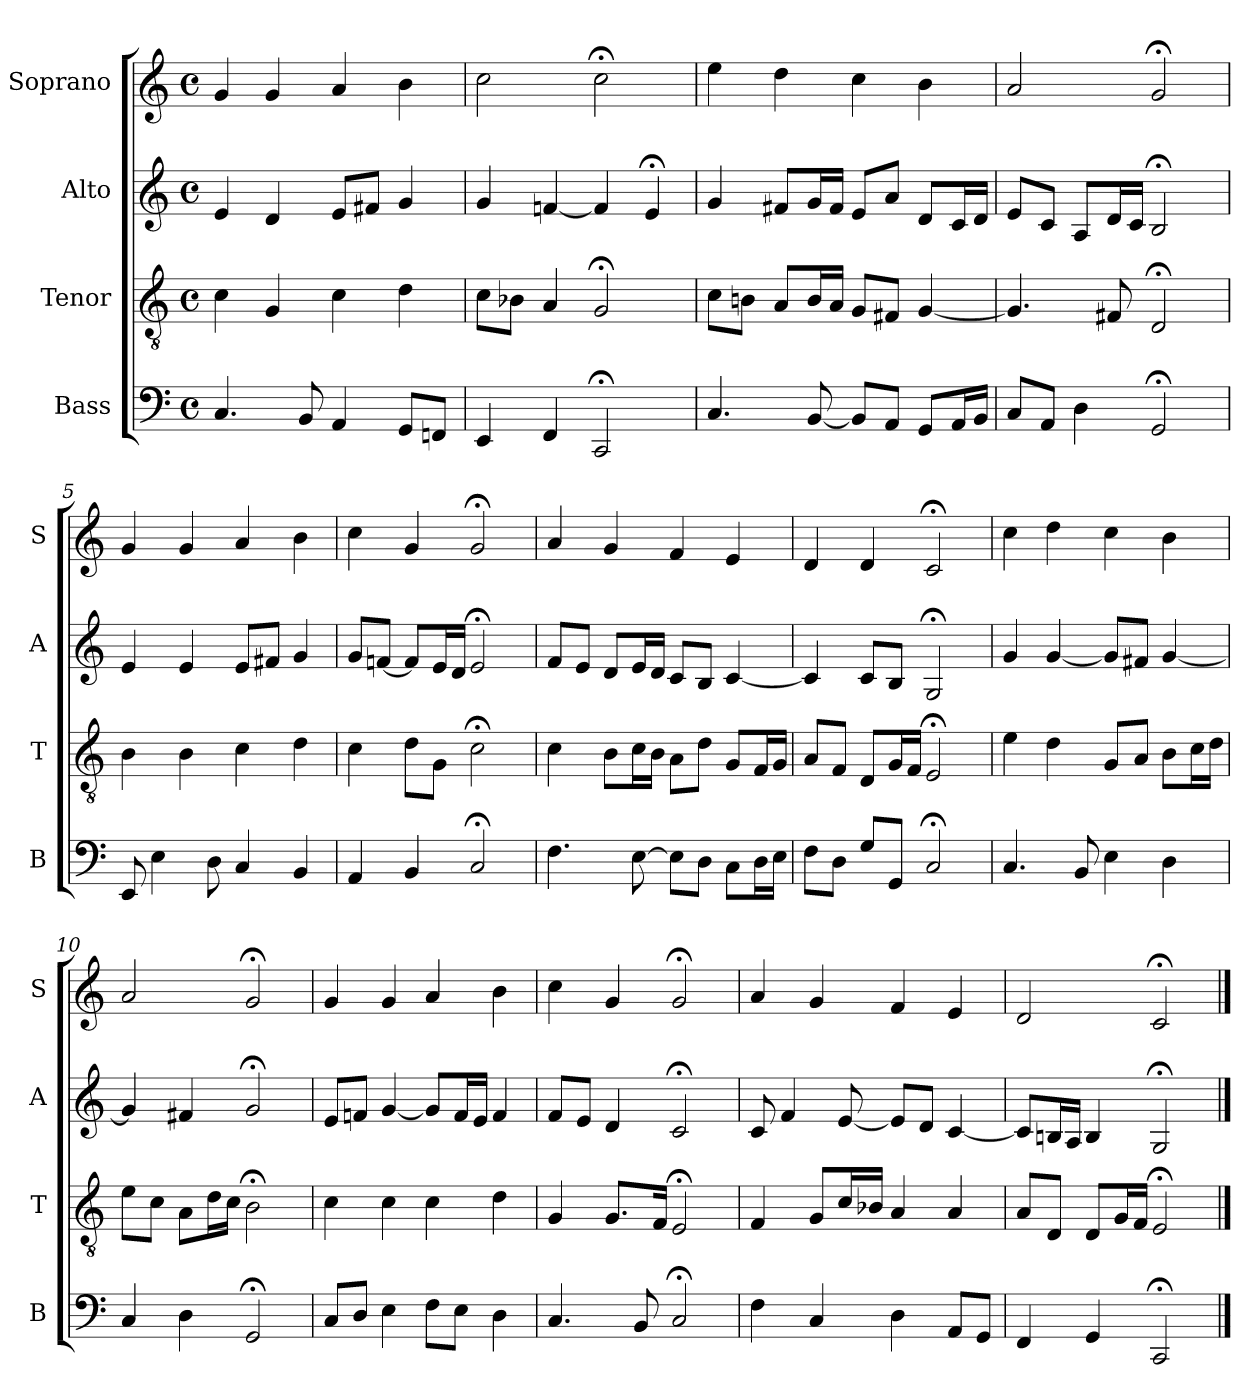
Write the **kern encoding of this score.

**kern	**kern	**kern	**kern
*part4	*part3	*part2	*part1
*staff4	*staff3	*staff2	*staff1
*I"Bass	*I"Tenor	*I"Alto	*I"Soprano
*I'B	*I'T	*I'A	*I'S
*clefF4	*clefGv2	*clefG2	*clefG2
*k[]	*k[]	*k[]	*k[]
*C:	*C:	*C:	*C:
*M4/4	*M4/4	*M4/4	*M4/4
*met(c)	*met(c)	*met(c)	*met(c)
*MM100	*MM100	*MM100	*MM100
=1	=1	=1	=1
4.C	4c	4e	4g
.	4G	4d	4g
8BB	.	.	.
4AA	4c	8eL	4a
.	.	8f#XJ	.
8GGL	4d	4g	4b
8FFnJ	.	.	.
=2	=2	=2	=2
4EE	8cL	4g	2cc
.	8B-XJ	.	.
4FF	4A	[4fn	.
2CC;<	2G;<i	4f]	2cc;<
.	.	4e;<i	.
=3	=3	=3	=3
4.C	8ciL	4gi	4ee
.	8BnJ	.	.
.	8AL	8f#XL	4dd
[8BB	16BL	16gL	.
.	16AJJ	16f#JJ	.
8BBL]	8GL	8eL	4cc
8AAJ	8F#XJ	8aJ	.
8GGL	[4G	8dL	4b
16AAL	.	16cL	.
16BBJJ	.	16dJJ	.
=4	=4	=4	=4
8CL	4.G]	8eL	2a
8AAJ	.	8cJ	.
4D	.	8AL	.
.	8F#X	16dL	.
.	.	16cJJ	.
2GG;<	2D;<	2B;<	2g;<
=5	=5	=5	=5
8EE	4B	4e	4g
4E	.	.	.
.	4B	4e	4g
8D	.	.	.
4C	4c	8eL	4a
.	.	8f#XJ	.
4BB	4d	4g	4b
=6	=6	=6	=6
4AA	4c	8gL	4cc
.	.	[8fnJ	.
4BB	8dL	8fL]	4g
.	8GJ	16eL	.
.	.	16dJJ	.
2C;<	2c;<	2e;<	2g;<
=7	=7	=7	=7
4.F	4c	8fL	4a
.	.	8eJ	.
.	8BL	8dL	4g
[8E	16cL	16eL	.
.	16BJJ	16dJJ	.
8EL]	8AL	8cL	4f
8DJ	8dJ	8BJ	.
8CL	8GL	[4c	4e
16DL	16FL	.	.
16EJJ	16GJJ	.	.
=8	=8	=8	=8
8FL	8AL	4c]	4d
8DJ	8FJ	.	.
8GL	8DL	8cL	4d
8GGJ	16GL	8BJ	.
.	16FJJ	.	.
2C;<	2E;<	2G;<	2c;<
=9	=9	=9	=9
4.C	4e	4g	4cc
.	4d	[4g	4dd
8BB	.	.	.
4E	8GL	8gL]	4cc
.	8AJ	8f#XJ	.
4D	8BL	[4g	4b
.	16cL	.	.
.	16dJJ	.	.
=10	=10	=10	=10
4C	8eL	4g]	2a
.	8cJ	.	.
4D	8AL	4f#X	.
.	16dL	.	.
.	16cJJ	.	.
2GG;<	2B;<	2g;<	2g;<
=11	=11	=11	=11
8CL	4c	8eL	4g
8DJ	.	8fnJ	.
4E	4c	[4g	4g
8FL	4c	8gL]	4a
8EJ	.	16fL	.
.	.	16eJJ	.
4D	4d	4f	4b
=12	=12	=12	=12
4.C	4G	8fL	4cc
.	.	8eJ	.
.	8.GL	4d	4g
8BB	.	.	.
.	16FJk	.	.
2C;<	2E;<	2c;<	2g;<
=13	=13	=13	=13
4F	4F	8c	4a
.	.	4f	.
4C	8GL	.	4g
.	16cL	[8e	.
.	16B-XJJ	.	.
4D	4A	8eL]	4f
.	.	8dJ	.
8AAL	4A	[4c	4e
8GGJ	.	.	.
=14	=14	=14	=14
4FF	8AL	8cL]	2d
.	8DJ	16BnL	.
.	.	16AJJ	.
4GG	8DL	4B	.
.	16GL	.	.
.	16FJJ	.	.
2CC;<	2E;<	2G;<	2c;<
==	==	==	==
*-	*-	*-	*-
